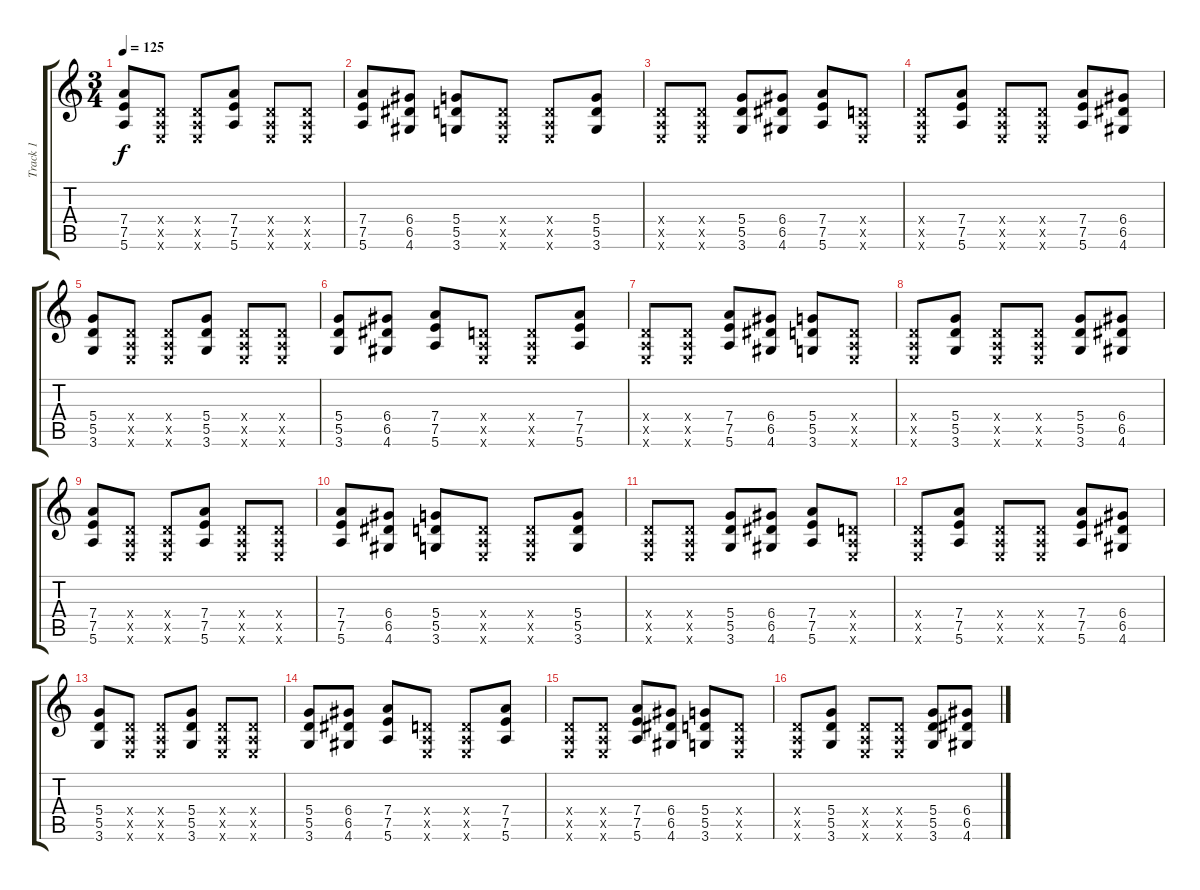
\track ("Track 1" "Track 1") {instrument distortionguitar}
\staff {score tabs}
\tuning (E4 B3 G3 D3 A2 E2) {hide}
\ts (3 4)
\tempo 125
\clef g2
\ks c
(7.4 7.5 5.6).8{dy f} (0.4{x} 0.5{x} 0.6{x}).8 (0.4{x} 0.5{x} 0.6{x}).8 (7.4 7.5 5.6).8 (0.4{x} 0.5{x} 0.6{x}).8 (0.4{x} 0.5{x} 0.6{x}).8 |
(7.4 7.5 5.6).8 (6.4 6.5 4.6).8 (5.4 5.5 3.6).8 (0.4{x} 0.5{x} 0.6{x}).8 (0.4{x} 0.5{x} 0.6{x}).8 (5.4 5.5 3.6).8 |
(0.4{x} 0.5{x} 0.6{x}).8 (0.4{x} 0.5{x} 0.6{x}).8 (5.4 5.5 3.6).8 (6.4 6.5 4.6).8 (7.4 7.5 5.6).8 (0.4{x} 0.5{x} 0.6{x}).8 |
(0.4{x} 0.5{x} 0.6{x}).8 (7.4 7.5 5.6).8 (0.4{x} 0.5{x} 0.6{x}).8 (0.4{x} 0.5{x} 0.6{x}).8 (7.4 7.5 5.6).8 (6.4 6.5 4.6).8 |
(5.4 5.5 3.6).8 (0.4{x} 0.5{x} 0.6{x}).8 (0.4{x} 0.5{x} 0.6{x}).8 (5.4 5.5 3.6).8 (0.4{x} 0.5{x} 0.6{x}).8 (0.4{x} 0.5{x} 0.6{x}).8 |
(5.4 5.5 3.6).8 (6.4 6.5 4.6).8 (7.4 7.5 5.6).8 (0.4{x} 0.5{x} 0.6{x}).8 (0.4{x} 0.5{x} 0.6{x}).8 (7.4 7.5 5.6).8 |
(0.4{x} 0.5{x} 0.6{x}).8 (0.4{x} 0.5{x} 0.6{x}).8 (7.4 7.5 5.6).8 (6.4 6.5 4.6).8 (5.4 5.5 3.6).8 (0.4{x} 0.5{x} 0.6{x}).8 |
(0.4{x} 0.5{x} 0.6{x}).8 (5.4 5.5 3.6).8 (0.4{x} 0.5{x} 0.6{x}).8 (0.4{x} 0.5{x} 0.6{x}).8 (5.4 5.5 3.6).8 (6.4 6.5 4.6).8 |
(7.4 7.5 5.6).8 (0.4{x} 0.5{x} 0.6{x}).8 (0.4{x} 0.5{x} 0.6{x}).8 (7.4 7.5 5.6).8 (0.4{x} 0.5{x} 0.6{x}).8 (0.4{x} 0.5{x} 0.6{x}).8 |
(7.4 7.5 5.6).8 (6.4 6.5 4.6).8 (5.4 5.5 3.6).8 (0.4{x} 0.5{x} 0.6{x}).8 (0.4{x} 0.5{x} 0.6{x}).8 (5.4 5.5 3.6).8 |
(0.4{x} 0.5{x} 0.6{x}).8 (0.4{x} 0.5{x} 0.6{x}).8 (5.4 5.5 3.6).8 (6.4 6.5 4.6).8 (7.4 7.5 5.6).8 (0.4{x} 0.5{x} 0.6{x}).8 |
(0.4{x} 0.5{x} 0.6{x}).8 (7.4 7.5 5.6).8 (0.4{x} 0.5{x} 0.6{x}).8 (0.4{x} 0.5{x} 0.6{x}).8 (7.4 7.5 5.6).8 (6.4 6.5 4.6).8 |
(5.4 5.5 3.6).8 (0.4{x} 0.5{x} 0.6{x}).8 (0.4{x} 0.5{x} 0.6{x}).8 (5.4 5.5 3.6).8 (0.4{x} 0.5{x} 0.6{x}).8 (0.4{x} 0.5{x} 0.6{x}).8 |
(5.4 5.5 3.6).8 (6.4 6.5 4.6).8 (7.4 7.5 5.6).8 (0.4{x} 0.5{x} 0.6{x}).8 (0.4{x} 0.5{x} 0.6{x}).8 (7.4 7.5 5.6).8 |
(0.4{x} 0.5{x} 0.6{x}).8 (0.4{x} 0.5{x} 0.6{x}).8 (7.4 7.5 5.6).8 (6.4 6.5 4.6).8 (5.4 5.5 3.6).8 (0.4{x} 0.5{x} 0.6{x}).8 |
(0.4{x} 0.5{x} 0.6{x}).8 (5.4 5.5 3.6).8 (0.4{x} 0.5{x} 0.6{x}).8 (0.4{x} 0.5{x} 0.6{x}).8 (5.4 5.5 3.6).8 (6.4 6.5 4.6).8
